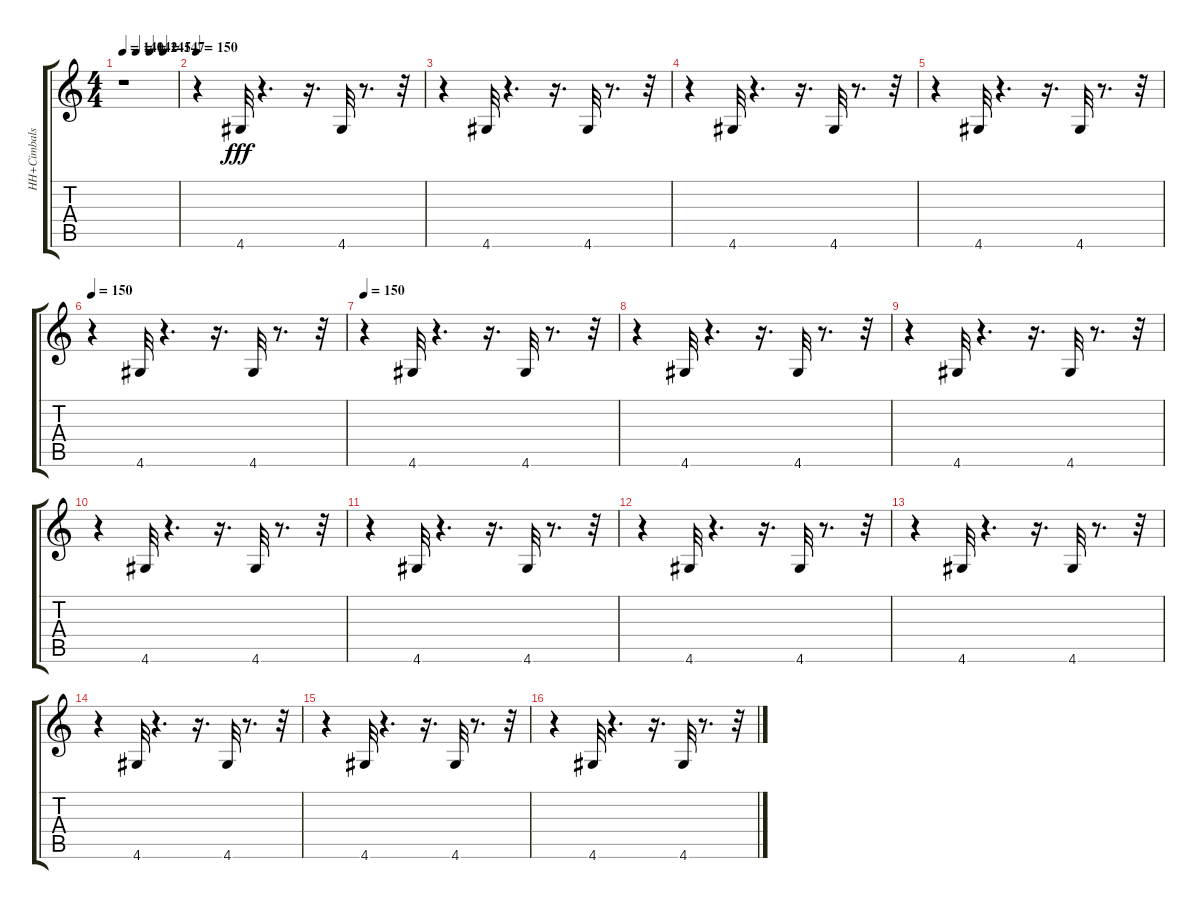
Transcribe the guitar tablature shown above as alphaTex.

\track ("HH+Cimbals" "HH+Cimbals") {instrument acousticguitarnylon}
\staff {score tabs}
\tuning (E4 B3 G3 D3 A2 E2) {hide}
\ts (4 4)
\tempo 140
\tempo (142 0.25)
\tempo (145 0.5)
\tempo (147 0.75)
\clef g2
\ks c
r.1{dy fff} |
\tempo 150
r.4 4.6.32 r.4{d} r.16{d} 4.6.32 r.8{d} r.32 |
r.4 4.6.32 r.4{d} r.16{d} 4.6.32 r.8{d} r.32 |
r.4 4.6.32 r.4{d} r.16{d} 4.6.32 r.8{d} r.32 |
r.4 4.6.32 r.4{d} r.16{d} 4.6.32 r.8{d} r.32 |
\tempo 150
r.4 4.6.32 r.4{d} r.16{d} 4.6.32 r.8{d} r.32 |
\tempo 150
r.4 4.6.32 r.4{d} r.16{d} 4.6.32 r.8{d} r.32 |
r.4 4.6.32 r.4{d} r.16{d} 4.6.32 r.8{d} r.32 |
r.4 4.6.32 r.4{d} r.16{d} 4.6.32 r.8{d} r.32 |
r.4 4.6.32 r.4{d} r.16{d} 4.6.32 r.8{d} r.32 |
r.4 4.6.32 r.4{d} r.16{d} 4.6.32 r.8{d} r.32 |
r.4 4.6.32 r.4{d} r.16{d} 4.6.32 r.8{d} r.32 |
r.4 4.6.32 r.4{d} r.16{d} 4.6.32 r.8{d} r.32 |
r.4 4.6.32 r.4{d} r.16{d} 4.6.32 r.8{d} r.32 |
r.4 4.6.32 r.4{d} r.16{d} 4.6.32 r.8{d} r.32 |
r.4 4.6.32 r.4{d} r.16{d} 4.6.32 r.8{d} r.32
